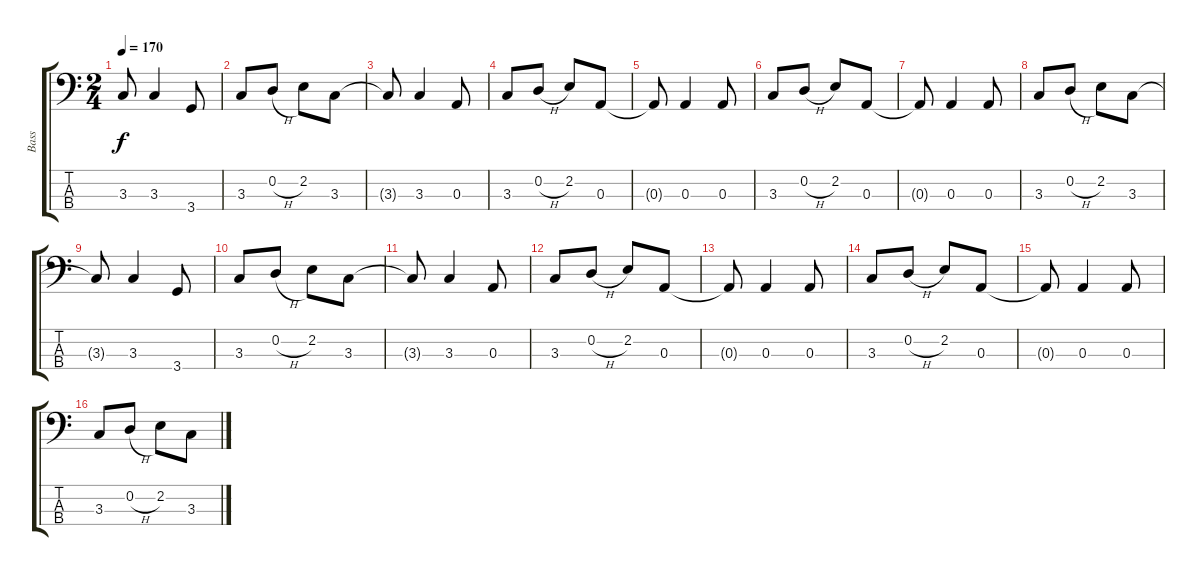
\track ("Bass" "Bass") {instrument electricbassfinger}
\staff {score tabs}
\tuning (G2 D2 A1 E1) {hide}
\ts (2 4)
\tempo 170
\clef f4
\ks c
3.3{t}.8{dy f} 3.3.4 3.4.8 |
3.3.8 0.2{h}.8 2.2.8 3.3.8 |
3.3{t}.8 3.3.4 0.3.8 |
3.3.8 0.2{h}.8 2.2.8 0.3.8 |
0.3{t}.8 0.3.4 0.3.8 |
3.3.8 0.2{h}.8 2.2.8 0.3.8 |
0.3{t}.8 0.3.4 0.3.8 |
3.3.8 0.2{h}.8 2.2.8 3.3.8 |
3.3{t}.8 3.3.4 3.4.8 |
3.3.8 0.2{h}.8 2.2.8 3.3.8 |
3.3{t}.8 3.3.4 0.3.8 |
3.3.8 0.2{h}.8 2.2.8 0.3.8 |
0.3{t}.8 0.3.4 0.3.8 |
3.3.8 0.2{h}.8 2.2.8 0.3.8 |
0.3{t}.8 0.3.4 0.3.8 |
3.3.8 0.2{h}.8 2.2.8 3.3.8
